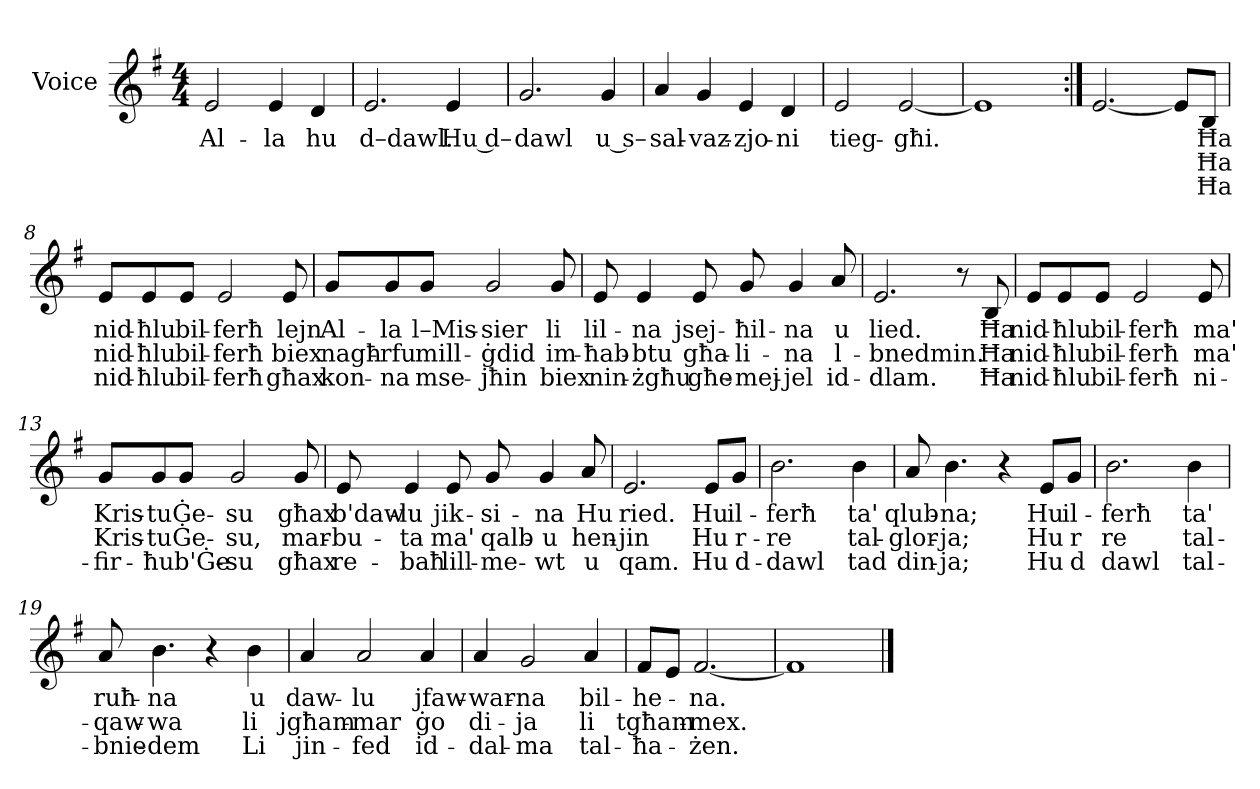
**kern	**text	**text	**text
*part1	*part1	*part1	*part1
*staff1	*staff1	*staff1	*staff1
*I"Voice	*	*	*
*I'Vo.	*	*	*
*clefG2	*	*	*
*k[f#]	*	*	*
*M4/4	*	*	*
=1	=1	=1	=1
2e/	Al-	.	.
4e/	-la	.	.
4d/	hu	.	.
=2	=2	=2	=2
2.e/	d–dawl.	.	.
4e/	Hu d–	.	.
=3	=3	=3	=3
2.g/	dawl	.	.
4g/	u s–	.	.
=4	=4	=4	=4
4a/	sal-	.	.
4g/	-vaz-	.	.
4e/	-zjo-	.	.
4d/	-ni	.	.
=5	=5	=5	=5
2e/	tieg-	.	.
[2e/	-għi.	.	.
=6	=6	=6	=6
1e]	.	.	.
=7:|!	=7:|!	=7:|!	=7:|!
[2.e/	.	.	.
8e/L]	.	.	.
8B/J	Ħa	Ħa	Ħa
=8	=8	=8	=8
8e/L	nid-	nid-	nid-
8e/	-ħlu	-ħlu	-ħlu
8e/J	bil-	bil-	bil-
2e/	-ferħ	-ferħ	-ferħ
8e/	lejn	biex	għax
=9	=9	=9	=9
8g/L	Al-	nagħ-	kon-
8g/	-la	-rfu	-na
8g/J	l–Mis-	mill-	mse-
2g/	-sier	-ġdid	-jħin
8g/	li	im-	biex
=10	=10	=10	=10
8e/	lil-	-ħab-	nin-
4e/	-na	-btu	-żgħu
8e/	jsej-	għa-	għe-
8g/	-ħil-	-li-	-mej-
4g/	-na	-na	-jel
8a/	u	l-	id-
=11	=11	=11	=11
2.e/	lied.	-bnedmin.	-dlam.
8r	.	.	.
8B/	Ħa	Ħa	Ħa
=12	=12	=12	=12
8e/L	nid-	nid-	nid-
8e/	-ħlu	-ħlu	-ħlu
8e/J	bil-	bil-	bil-
2e/	-ferħ	-ferħ	-ferħ
8e/	ma'	ma'	ni-
=13	=13	=13	=13
8g/L	Kris-	Kris-	-fir-
8g/	-tu	-tu	-ħu
8g/J	Ġe-	Ġe-	b'Ġe-
2g/	-su	-su,	-su
8g/	għax	mar-	għax
=14	=14	=14	=14
8e/	b'daw-	-bu-	re-
4e/	-lu	-ta	-baħ
8e/	jik-	ma'	lill-
8g/	-si-	qalb-	-me-
4g/	-na	-u	-wt
8a/	Hu	hen-	u
=15	=15	=15	=15
2.e/	ried.	-jin	qam.
8e/L	Hu	Hu	Hu
8g/J	il-	r-	d-
=16	=16	=16	=16
2.b\	-ferħ	-re	-dawl
4b\	ta'	tal-	tad
=17	=17	=17	=17
8a/	qlub-	-glor-	din-
4.b\	-na;	-ja;	-ja;
4r	.	.	.
8e/L	Hu	Hu	Hu
8g/J	il-	r	d
=18	=18	=18	=18
2.b\	-ferħ	re	dawl
4b\	ta'	tal-	tal-
=19	=19	=19	=19
8a/	ruħ-	-qaw-	-bnie-
4.b\	-na	-wa	-dem
4r	.	.	.
4b\	u	li	Li
=20	=20	=20	=20
4a/	daw-	jgħam-	jin-
2a/	-lu	-mar	-fed
4a/	jfaw-	ġo	id-
=21	=21	=21	=21
4a/	-war-	di-	-dal-
2g/	-na	-ja	-ma
4a/	bil-	li	tal-
=22	=22	=22	=22
8f#/L	-he-	tgħam-	-ħa-
8e/J	.	.	.
[2.f#/	-na.	-mex.	-żen.
=23	=23	=23	=23
1f#]	.	.	.
==	==	==	==
*-	*-	*-	*-
